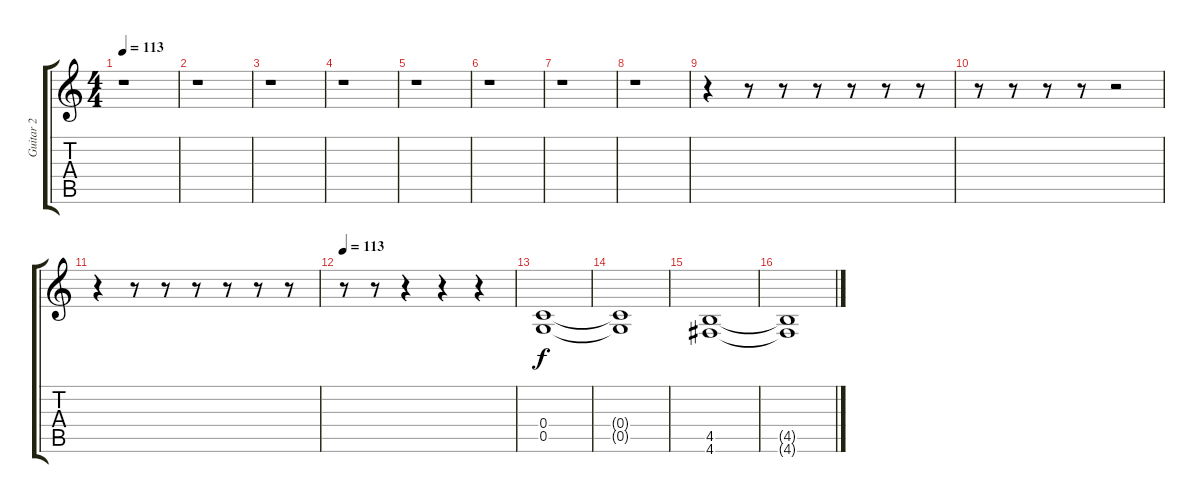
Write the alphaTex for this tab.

\track ("Guitar 2" "Guitar 2") {instrument distortionguitar}
\staff {score tabs}
\tuning (D4 A3 F3 C3 G2 D2) {hide}
\ts (4 4)
\tempo 113
\clef g2
\ks c
r.1{dy f} |
r.1 |
r.1 |
r.1 |
r.1 |
r.1 |
r.1 |
r.1 |
r.4 r.8{volume 16 balance 8} r.8 r.8 r.8 r.8 r.8 |
r.8 r.8 r.8 r.8 r.2 |
r.4 r.8{volume 16 balance 8} r.8 r.8 r.8 r.8 r.8 |
\tempo 113
r.8{volume 16 balance 8} r.8 r.4 r.4 r.4 |
(0.4 0.5).1{volume 16 balance 8} |
(0.4{t} 0.5{t}).1 |
(4.5 4.6).1 |
(4.5{t} 4.6{t}).1
